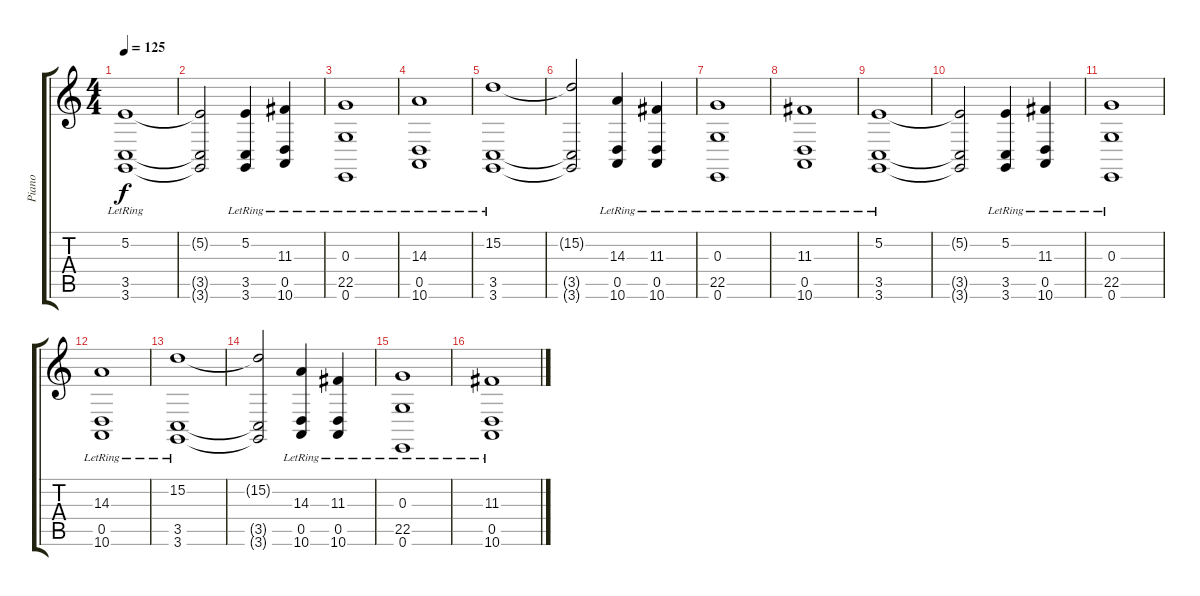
\track ("Piano" "Piano") {instrument acousticgrandpiano}
\staff {score tabs}
\tuning (E4 B3 G3 D3 A2 E2) {hide}
\ts (4 4)
\tempo 125
\clef g2
\ks c
(5.2{lr} 3.5{lr} 3.6{lr}).1{dy f} |
(5.2{t} 3.5{t} 3.6{t}).2 (5.2{lr} 3.5{lr} 3.6{lr}).4 (11.3{lr} 0.5{lr} 10.6{lr}).4 |
(0.3{lr} 22.5{lr} 0.6{lr}).1 |
(14.3{lr} 0.5{lr} 10.6{lr}).1 |
(15.2{lr} 3.5{lr} 3.6{lr}).1 |
(15.2{t} 3.5{t} 3.6{t}).2 (14.3 0.5{lr} 10.6{lr}).4 (11.3{lr} 0.5{lr} 10.6{lr}).4 |
(0.3{lr} 22.5{lr} 0.6{lr}).1 |
(11.3{lr} 0.5{lr} 10.6{lr}).1 |
(5.2{lr} 3.5{lr} 3.6{lr}).1 |
(5.2{t} 3.5{t} 3.6{t}).2 (5.2{lr} 3.5{lr} 3.6{lr}).4 (11.3{lr} 0.5{lr} 10.6{lr}).4 |
(0.3{lr} 22.5{lr} 0.6{lr}).1 |
(14.3{lr} 0.5{lr} 10.6{lr}).1 |
(15.2{lr} 3.5{lr} 3.6{lr}).1 |
(15.2{t} 3.5{t} 3.6{t}).2 (14.3 0.5{lr} 10.6{lr}).4 (11.3{lr} 0.5{lr} 10.6{lr}).4 |
(0.3{lr} 22.5{lr} 0.6{lr}).1 |
(11.3{lr} 0.5{lr} 10.6{lr}).1
